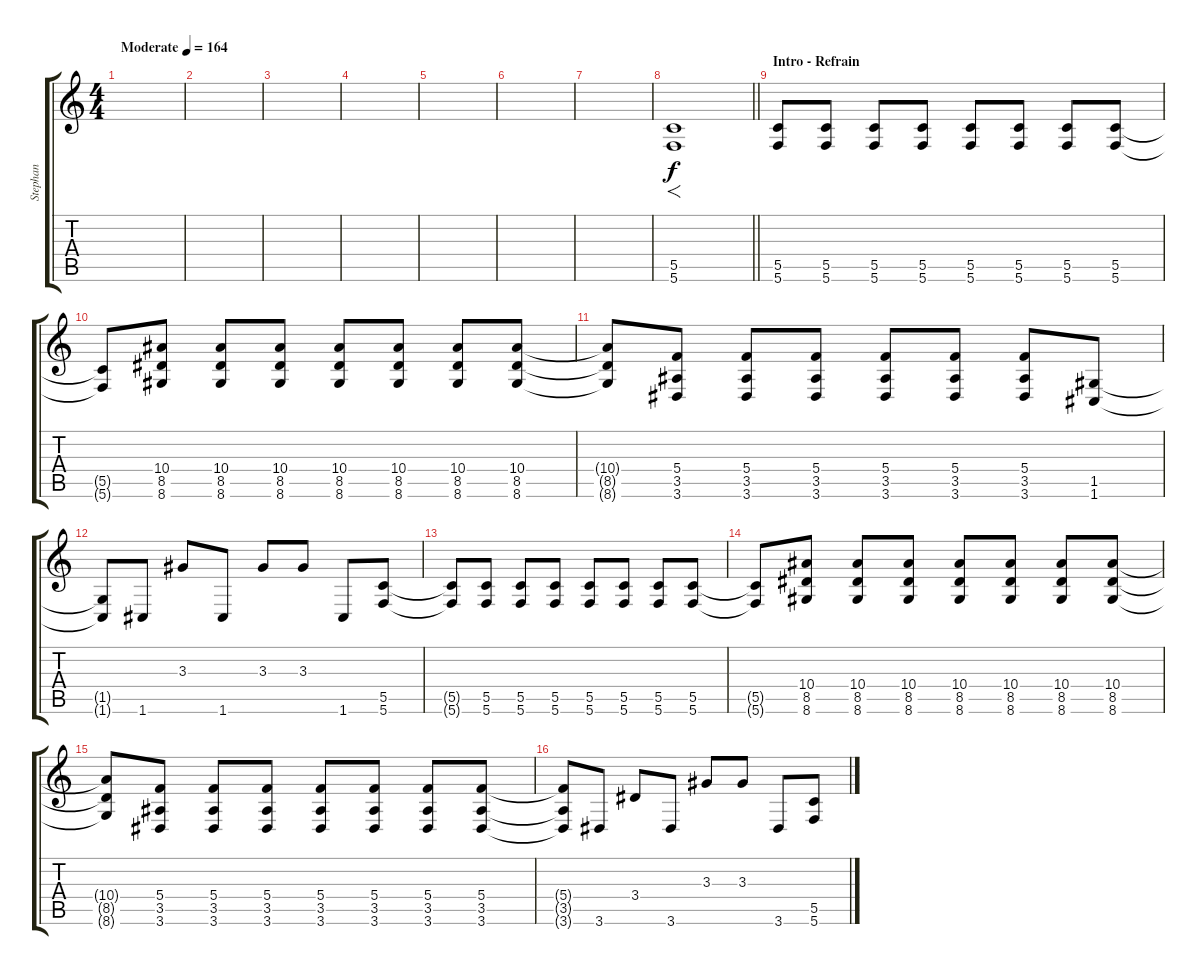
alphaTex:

\track ("Stephan" "Stephan") {instrument distortionguitar}
\staff {score tabs}
\tuning (D4 A3 F3 C3 G2 C2) {hide}
\ts (4 4)
\tempo (164 "Moderate")
\clef g2
\ks c
|
|
|
|
|
|
|
\barLineRight lightlight
(5.5 5.6).1{f} |
\section ("" "Intro - Refrain")
(5.5 5.6).8 (5.5 5.6).8 (5.5 5.6).8 (5.5 5.6).8 (5.5 5.6).8 (5.5 5.6).8 (5.5 5.6).8 (5.5 5.6).8 |
(5.5{t} 5.6{t}).8 (10.4 8.5 8.6).8 (10.4 8.5 8.6).8 (10.4 8.5 8.6).8 (10.4 8.5 8.6).8 (10.4 8.5 8.6).8 (10.4 8.5 8.6).8 (10.4 8.5 8.6).8 |
(10.4{t} 8.5{t} 8.6{t}).8 (5.4 3.5 3.6).8 (5.4 3.5 3.6).8 (5.4 3.5 3.6).8 (5.4 3.5 3.6).8 (5.4 3.5 3.6).8 (5.4 3.5 3.6).8 (1.5 1.6).8 |
(1.5{t} 1.6{t}).8 1.6.8 3.3.8 1.6.8 3.3.8 3.3.8 1.6.8 (5.5 5.6).8 |
(5.5{t} 5.6{t}).8 (5.5 5.6).8 (5.5 5.6).8 (5.5 5.6).8 (5.5 5.6).8 (5.5 5.6).8 (5.5 5.6).8 (5.5 5.6).8 |
(5.5{t} 5.6{t}).8 (10.4 8.5 8.6).8 (10.4 8.5 8.6).8 (10.4 8.5 8.6).8 (10.4 8.5 8.6).8 (10.4 8.5 8.6).8 (10.4 8.5 8.6).8 (10.4 8.5 8.6).8 |
(10.4{t} 8.5{t} 8.6{t}).8 (5.4 3.5 3.6).8 (5.4 3.5 3.6).8 (5.4 3.5 3.6).8 (5.4 3.5 3.6).8 (5.4 3.5 3.6).8 (5.4 3.5 3.6).8 (5.4 3.5 3.6).8 |
(5.4{t} 3.5{t} 3.6{t}).8 3.6.8 3.4.8 3.6.8 3.3.8 3.3.8 3.6.8 (5.5 5.6).8
